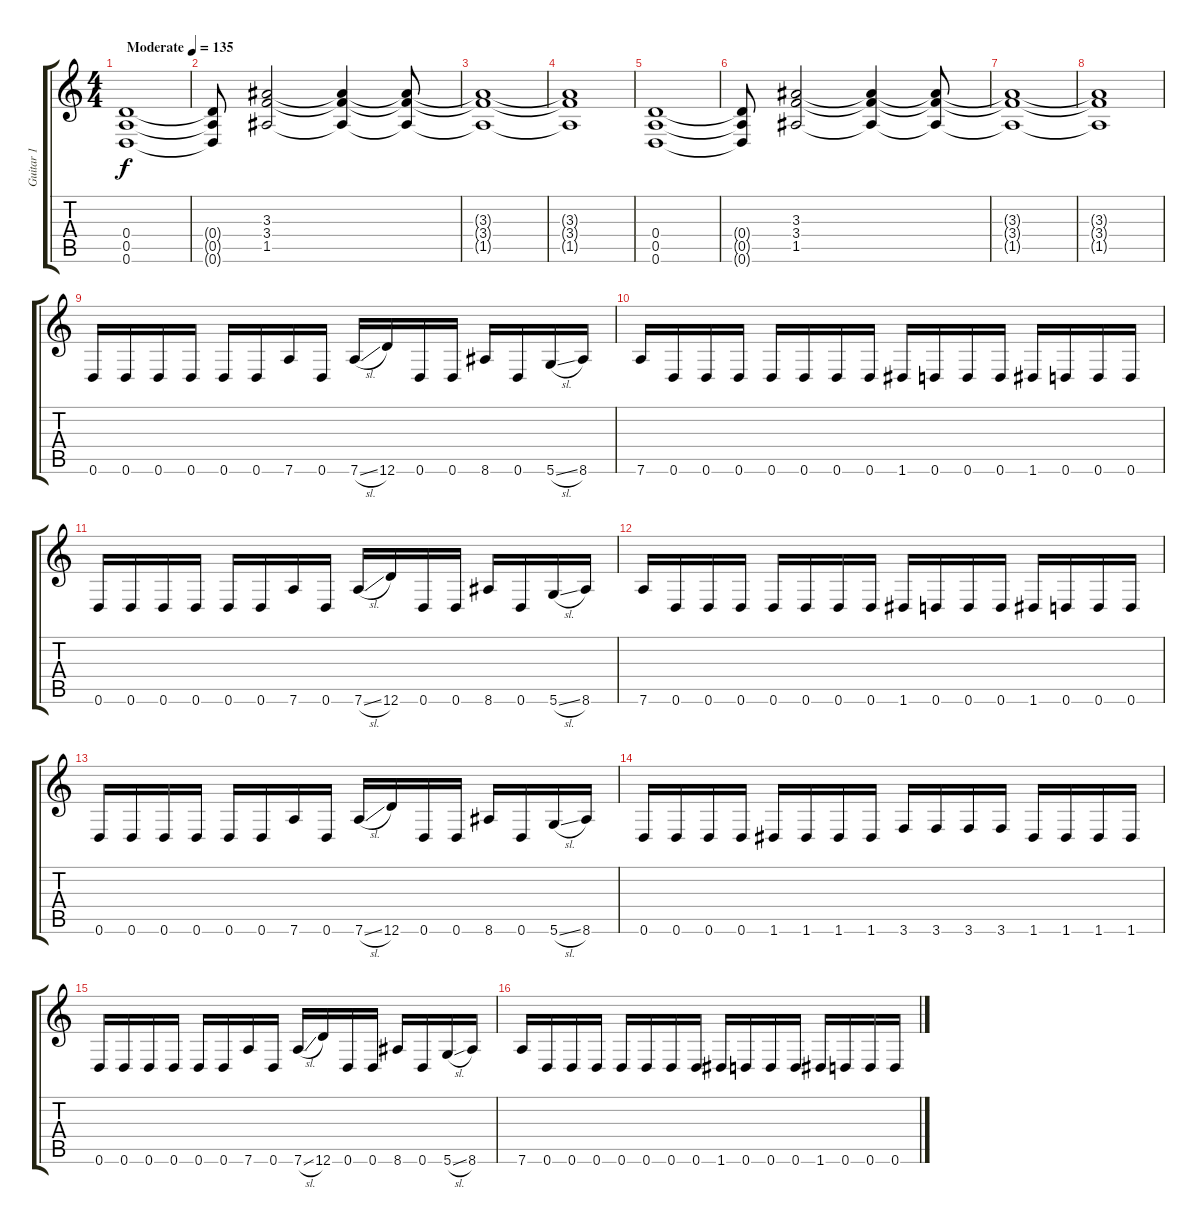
\track ("Guitar 1" "Guitar 1") {instrument distortionguitar}
\staff {score tabs}
\tuning (E4 B3 G3 D3 A2 D2) {hide}
\ts (4 4)
\tempo (135 "Moderate")
\clef g2
\ks c
(0.4 0.5 0.6).1{dy f instrument distortionguitar} |
(0.4{t} 0.5{t} 0.6{t}).8 (3.3 3.4 1.5).2 (3.3{t} 3.4{t} 1.5{t}).4 (3.3{t} 3.4{t} 1.5{t}).8 |
(3.3{t} 3.4{t} 1.5{t}).1 |
(3.3{t} 3.4{t} 1.5{t}).1 |
(0.4 0.5 0.6).1 |
(0.4{t} 0.5{t} 0.6{t}).8 (3.3 3.4 1.5).2 (3.3{t} 3.4{t} 1.5{t}).4 (3.3{t} 3.4{t} 1.5{t}).8 |
(3.3{t} 3.4{t} 1.5{t}).1 |
(3.3{t} 3.4{t} 1.5{t}).1 |
0.6.16 0.6.16 0.6.16 0.6.16 0.6.16 0.6.16 7.6.16 0.6.16 7.6{sl}.16 12.6.16 0.6.16 0.6.16 8.6.16 0.6.16 5.6{sl}.16 8.6.16 |
7.6.16 0.6.16 0.6.16 0.6.16 0.6.16 0.6.16 0.6.16 0.6.16 1.6.16 0.6.16 0.6.16 0.6.16 1.6.16 0.6.16 0.6.16 0.6.16 |
0.6.16 0.6.16 0.6.16 0.6.16 0.6.16 0.6.16 7.6.16 0.6.16 7.6{sl}.16 12.6.16 0.6.16 0.6.16 8.6.16 0.6.16 5.6{sl}.16 8.6.16 |
7.6.16 0.6.16 0.6.16 0.6.16 0.6.16 0.6.16 0.6.16 0.6.16 1.6.16 0.6.16 0.6.16 0.6.16 1.6.16 0.6.16 0.6.16 0.6.16 |
0.6.16 0.6.16 0.6.16 0.6.16 0.6.16 0.6.16 7.6.16 0.6.16 7.6{sl}.16 12.6.16 0.6.16 0.6.16 8.6.16 0.6.16 5.6{sl}.16 8.6.16 |
0.6.16 0.6.16 0.6.16 0.6.16 1.6.16 1.6.16 1.6.16 1.6.16 3.6.16 3.6.16 3.6.16 3.6.16 1.6.16 1.6.16 1.6.16 1.6.16 |
0.6.16 0.6.16 0.6.16 0.6.16 0.6.16 0.6.16 7.6.16 0.6.16 7.6{sl}.16 12.6.16 0.6.16 0.6.16 8.6.16 0.6.16 5.6{sl}.16 8.6.16 |
7.6.16 0.6.16 0.6.16 0.6.16 0.6.16 0.6.16 0.6.16 0.6.16 1.6.16 0.6.16 0.6.16 0.6.16 1.6.16 0.6.16 0.6.16 0.6.16
